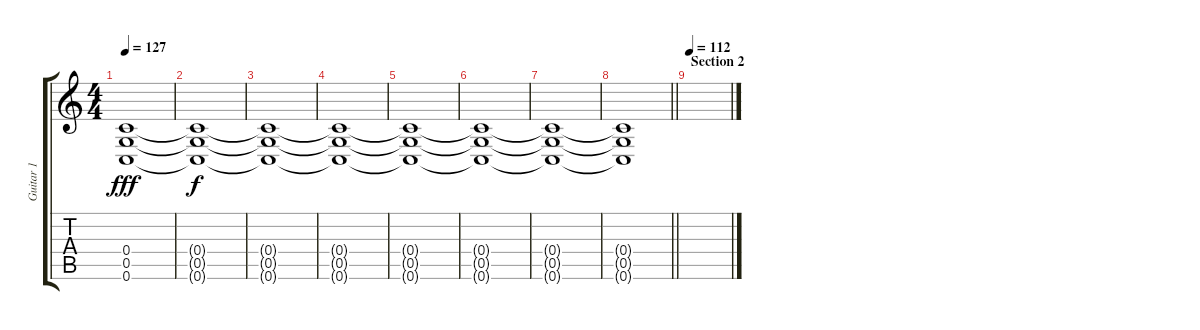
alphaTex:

\track ("Guitar 1" "Guitar 1") {instrument overdrivenguitar}
\staff {score tabs}
\tuning (D4 A3 F3 C3 G2 C2) {hide}
\ts (4 4)
\tempo 127
\clef g2
\ks c
(0.4 0.5 0.6).1{dy fff} |
(0.4{t} 0.5{t} 0.6{t}).1{dy f} |
(0.4{t} 0.5{t} 0.6{t}).1 |
(0.4{t} 0.5{t} 0.6{t}).1 |
(0.4{t} 0.5{t} 0.6{t}).1 |
(0.4{t} 0.5{t} 0.6{t}).1 |
(0.4{t} 0.5{t} 0.6{t}).1 |
\barLineRight lightlight
(0.4{t} 0.5{t} 0.6{t}).1 |
\section ("" "Section 2")
\tempo 112
